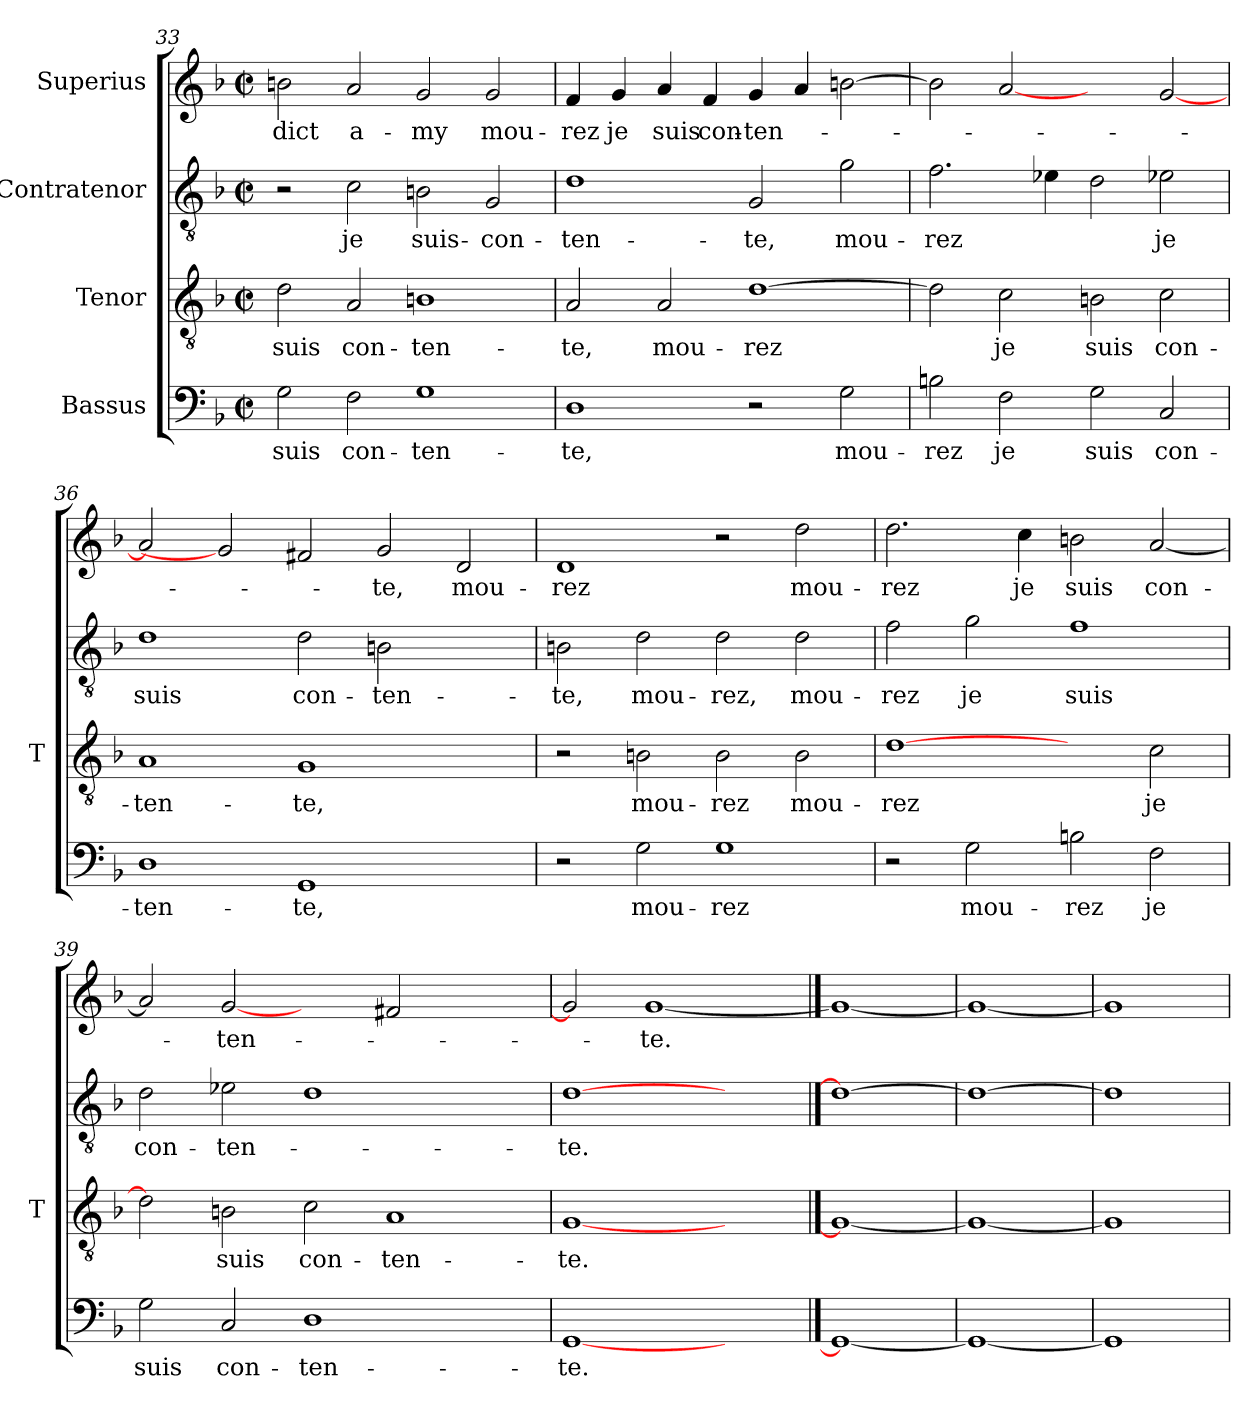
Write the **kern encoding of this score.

**kern	**text	**kern	**text	**kern	**text	**kern	**text
*part4	*part4	*part3	*part3	*part2	*part2	*part1	*part1
*staff4	*staff4	*staff3	*staff3	*staff2	*staff2	*staff1	*staff1
*I"Bassus	*	*I"Tenor	*	*I"Contratenor	*	*I"Superius	*
*	*	*I'T	*	*	*	*	*
!!LO:PB:g=z
*clefF4	*	*clefGv2	*	*clefGv2	*	*clefG2	*
*k[b-]	*	*k[b-]	*	*k[b-]	*	*k[b-]	*
*F:	*	*F:	*	*F:	*	*F:	*
*M2/2	*	*M2/2	*	*M2/2	*	*M2/2	*
*met(c|)	*	*met(c|)	*	*met(c|)	*	*met(c|)	*
=33	=33	=33	=33	=33	=33	=33	=33
2G	-suis	2d	-suis	2r	.	2b	-dict
2F	con-	2A	con-	2c	-je	2a	a-
1G	ten-	1Bn	ten-	2B	suis-	2g	-my
.	.	.	.	2G	con-	2g	mou-
=34	=34	=34	=34	=34	=34	=34	=34
1D	-te,	2A	-te,	1d	ten-	4f	-rez
.	.	.	.	.	.	4g	-je
.	.	2A	mou-	.	.	4a	-suis
.	.	.	.	.	.	4f	con-
2r	.	[1d	-rez	2G	-te,	4g	ten-
.	.	.	.	.	.	4a	.
2G	mou-	.	.	2g	mou-	[2b	.
=35	=35	=35	=35	=35	=35	=35	=35
2Bn	-rez	2d]	.	2.f	-rez	2b]	.
2F	-je	2c	-je	.	.	[2a	.
.	.	.	.	4e-X	.	.	.
2G	-suis	2Bn	-suis	2d	.	2ryy	.
2C	con-	2c	con-	2e-X	-je	[2g	.
=36	=36	=36	=36	=36	=36	=36	=36
1D	ten-	1A	ten-	1d	-suis	2a]	.
.	.	.	.	.	.	2g]	.
1GG	-te,	1G	-te,	2d	con-	2f#X	.
.	.	.	.	2B	ten-	2g	-te,
2ryy	.	2ryy	.	2ryy	.	2d	mou-
=37	=37	=37	=37	=37	=37	=37	=37
2r	.	2r	.	2B	-te,	1d	-rez
2G	mou-	2Bn	mou-	2d	mou-	.	.
1G	-rez	2B	-rez	2d	-rez,	2r	.
.	.	2B	mou-	2d	mou-	2dd	mou-
=38	=38	=38	=38	=38	=38	=38	=38
2r	.	[1d	-rez	2f	-rez	2.dd	-rez
2G	mou-	.	.	2g	-je	.	.
.	.	.	.	.	.	4cc	-je
2Bn	-rez	2ryy	.	1f	-suis	2b	-suis
2F	-je	2c	-je	.	.	[2a	con-
=39	=39	=39	=39	=39	=39	=39	=39
2G	-suis	2d]	.	2d	con-	2a]	.
2C	con-	2Bn	-suis	2e-X	ten-	[2g	ten-
1D	ten-	2c	con-	1d	.	2ryy	.
.	.	1A	ten-	.	.	2f#X	.
2ryy	.	.	.	2ryy	.	2ryy	.
=40	=40	=40	=40	=40	=40	=40	=40
[1GG	-te.	[1G	-te.	[1d	-te.	2g]	.
.	.	.	.	.	.	[1g	-te.
2ryy	.	2ryy	.	2ryy	.	.	.
==41	==41	==41	==41	==41	==41	==41	==41
1GG_	.	1G_	.	1d_	.	1g_	.
=42	=42	=42	=42	=42	=42	=42	=42
1GG_	.	1G_	.	1d_	.	1g_	.
=43	=43	=43	=43	=43	=43	=43	=43
1GG]	.	1G]	.	1d]	.	1g]	.
=	=	=	=	=	=	=	=
*-	*-	*-	*-	*-	*-	*-	*-
